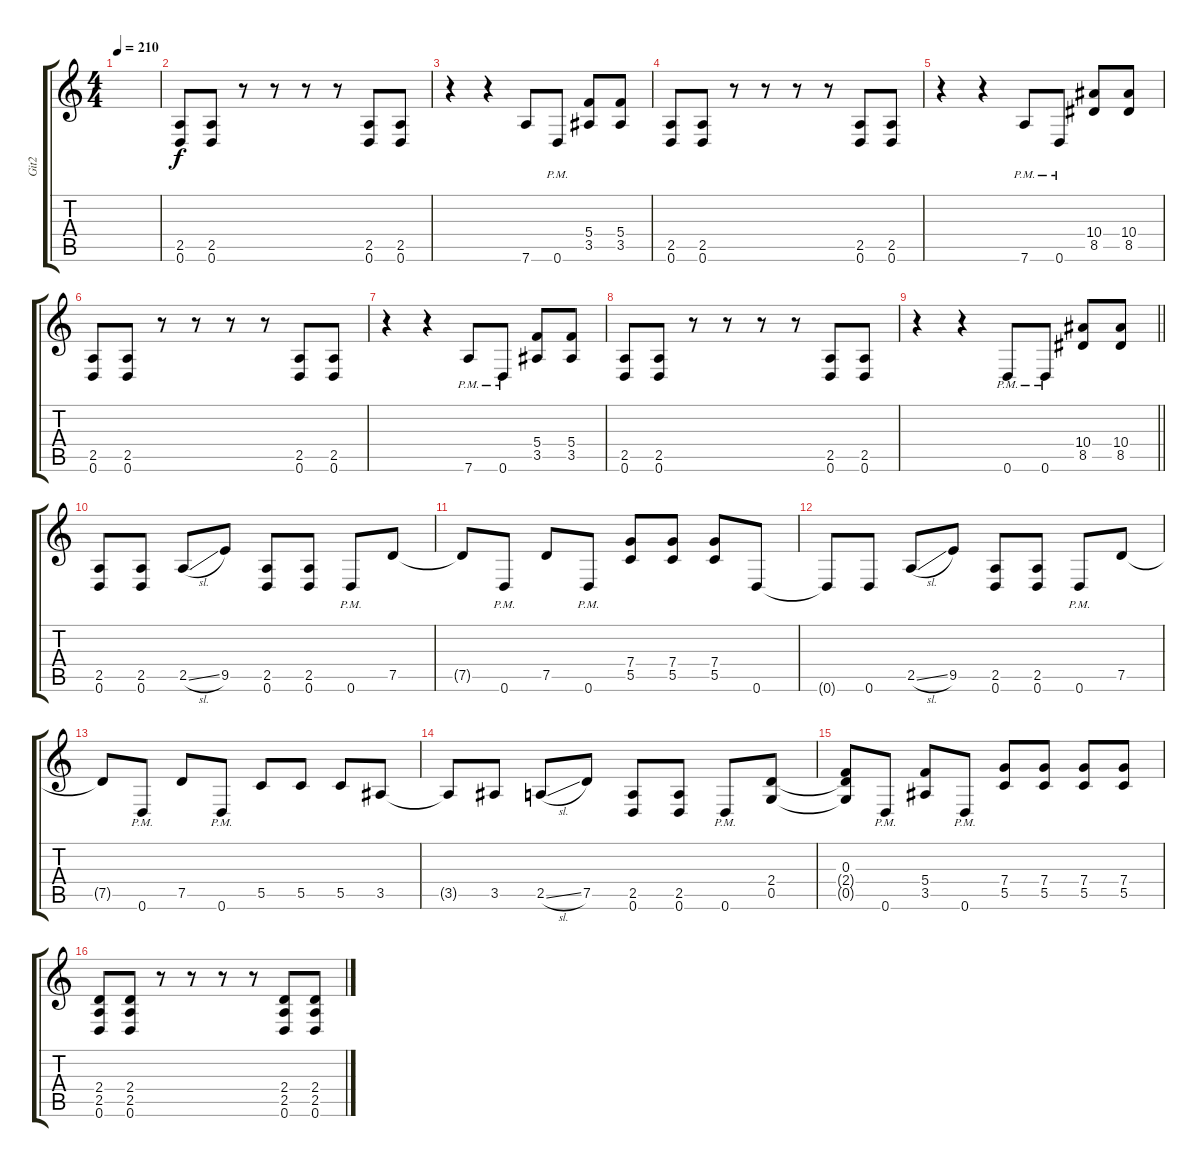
\track ("Git2" "Git2") {instrument overdrivenguitar}
\staff {score tabs}
\tuning (D4 A3 F3 C3 G2 D2) {hide}
\ts (4 4)
\tempo 210
\clef g2
\ks c
|
(2.5 0.6).8 (2.5 0.6).8 r.8 r.8 r.8 r.8 (2.5 0.6).8 (2.5 0.6).8 |
r.4 r.4 7.6.8 0.6{pm}.8 (5.4 3.5).8 (5.4 3.5).8 |
(2.5 0.6).8 (2.5 0.6).8 r.8 r.8 r.8 r.8 (2.5 0.6).8 (2.5 0.6).8 |
r.4 r.4 7.6{pm}.8 0.6{pm}.8 (10.4 8.5).8 (10.4 8.5).8 |
(2.5 0.6).8 (2.5 0.6).8 r.8 r.8 r.8 r.8 (2.5 0.6).8 (2.5 0.6).8 |
r.4 r.4 7.6{pm}.8 0.6{pm}.8 (5.4 3.5).8 (5.4 3.5).8 |
(2.5 0.6).8 (2.5 0.6).8 r.8 r.8 r.8 r.8 (2.5 0.6).8 (2.5 0.6).8 |
\barLineRight lightlight
r.4 r.4 0.6{pm}.8 0.6{pm}.8 (10.4 8.5).8 (10.4 8.5).8 |
(2.5 0.6).8 (2.5 0.6).8 2.5{sl}.8 9.5.8 (2.5 0.6).8 (2.5 0.6).8 0.6{pm}.8 7.5.8 |
7.5{t}.8 0.6{pm}.8 7.5.8 0.6{pm}.8 (7.4 5.5).8 (7.4 5.5).8 (7.4 5.5).8 0.6.8 |
0.6{t}.8 0.6.8 2.5{sl}.8 9.5.8 (2.5 0.6).8 (2.5 0.6).8 0.6{pm}.8 7.5.8 |
7.5{t}.8 0.6{pm}.8 7.5.8 0.6{pm}.8 5.5.8 5.5.8 5.5.8 3.5.8 |
3.5{t}.8 3.5.8 2.5{sl}.8 7.5.8 (2.5 0.6).8 (2.5 0.6).8 0.6{pm}.8 (2.4 0.5).8 |
(0.3 2.4{t} 0.5{t}).8 0.6{pm}.8 (5.4 3.5).8 0.6{pm}.8 (7.4 5.5).8 (7.4 5.5).8 (7.4 5.5).8 (7.4 5.5).8 |
(2.4 2.5 0.6).8 (2.4 2.5 0.6).8 r.8 r.8 r.8 r.8 (2.4 2.5 0.6).8 (2.4 2.5 0.6).8
